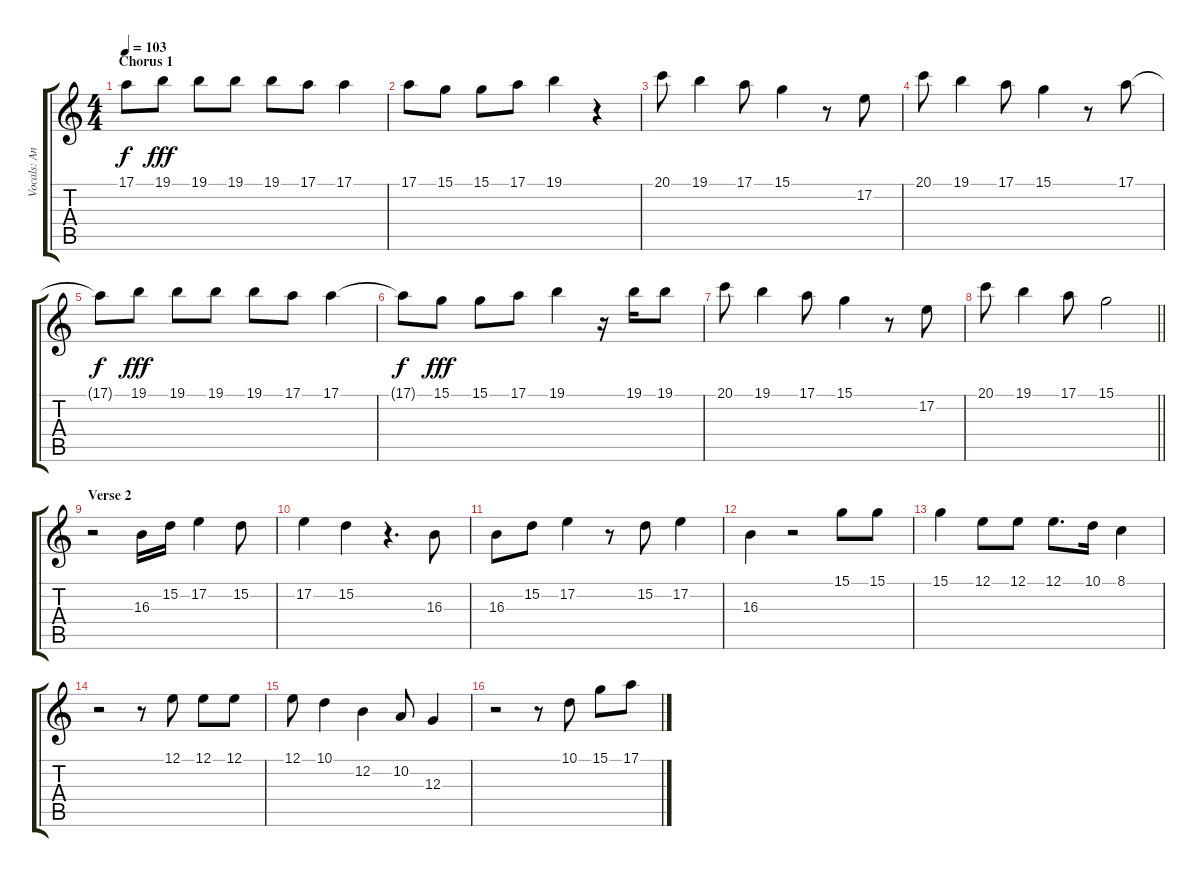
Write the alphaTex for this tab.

\track ("Vocals: Ann Wilson" "Vocals: An") {instrument lead8bassandlead}
\staff {score tabs}
\tuning (E4 B3 G3 D3 A2 E2) {hide}
\ts (4 4)
\section ("" "Chorus 1")
\tempo 103
\clef g2
\ks c
17.1{t}.8{dy f} 19.1.8{dy fff} 19.1.8 19.1.8 19.1.8 17.1.8 17.1.4 |
17.1.8 15.1.8 15.1.8 17.1.8 19.1.4 r.4 |
20.1.8 19.1.4 17.1.8 15.1.4 r.8 17.2.8 |
20.1.8 19.1.4 17.1.8 15.1.4 r.8 17.1.8 |
17.1{t}.8{dy f} 19.1.8{dy fff} 19.1.8 19.1.8 19.1.8 17.1.8 17.1.4 |
17.1{t}.8{dy f} 15.1.8{dy fff} 15.1.8 17.1.8 19.1.4 r.16 19.1.16 19.1.8 |
20.1.8 19.1.4 17.1.8 15.1.4 r.8 17.2.8 |
\barLineRight lightlight
20.1.8 19.1.4 17.1.8 15.1.2 |
\section ("" "Verse 2")
r.2 16.3.16 15.2.16 17.2.4 15.2.8 |
17.2.4 15.2.4 r.4{d} 16.3.8 |
16.3.8 15.2.8 17.2.4 r.8 15.2.8 17.2.4 |
16.3.4 r.2 15.1.8 15.1.8 |
15.1.4 12.1.8 12.1.8 12.1.8{d} 10.1.16 8.1.4 |
r.2 r.8 12.1.8 12.1.8 12.1.8 |
12.1.8 10.1.4 12.2.4 10.2.8 12.3.4 |
r.2 r.8 10.1.8 15.1.8 17.1.8
